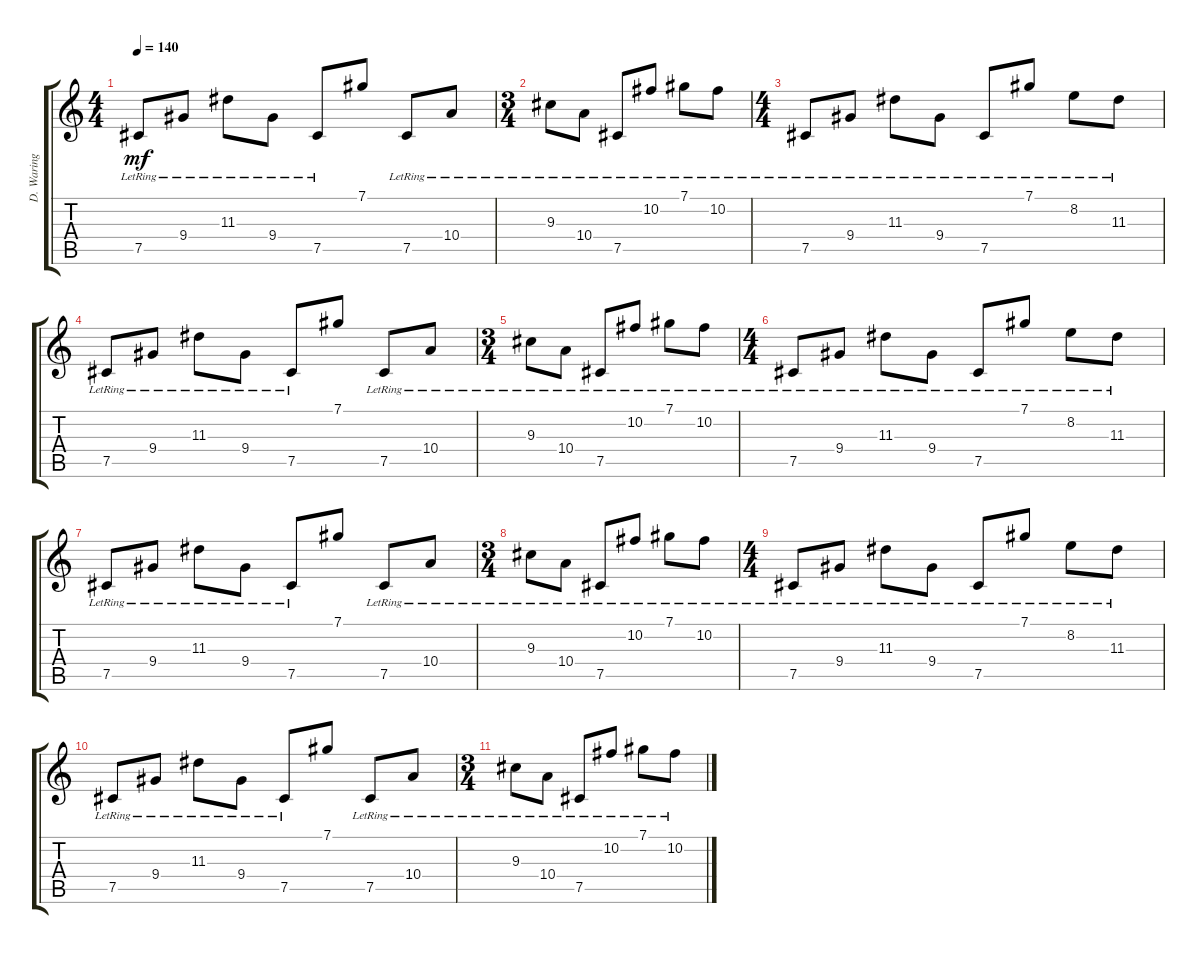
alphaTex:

\track ("D. Waring Gtr." "D. Waring ") {instrument distortionguitar}
\staff {score tabs}
\tuning (Db4 Ab3 E3 B2 Gb2 Db2) {hide}
\ts (4 4)
\tempo 140
\clef g2
\ks c
7.5{lr}.8{dy mf} 9.4{lr}.8 11.3{lr}.8 9.4{lr}.8 7.5{lr}.8 7.1.8 7.5{lr}.8 10.4{lr}.8 |
\ts (3 4)
9.3{lr}.8 10.4{lr}.8 7.5{lr}.8 10.2{lr}.8 7.1{lr}.8 10.2{lr}.8 |
\ts (4 4)
7.5{lr}.8 9.4{lr}.8 11.3{lr}.8 9.4{lr}.8 7.5{lr}.8 7.1{lr}.8 8.2{lr}.8 11.3{lr}.8 |
7.5{lr}.8 9.4{lr}.8 11.3{lr}.8 9.4{lr}.8 7.5{lr}.8 7.1.8 7.5{lr}.8 10.4{lr}.8 |
\ts (3 4)
9.3{lr}.8 10.4{lr}.8 7.5{lr}.8 10.2{lr}.8 7.1{lr}.8 10.2{lr}.8 |
\ts (4 4)
7.5{lr}.8 9.4{lr}.8 11.3{lr}.8 9.4{lr}.8 7.5{lr}.8 7.1{lr}.8 8.2{lr}.8 11.3{lr}.8 |
7.5{lr}.8 9.4{lr}.8 11.3{lr}.8 9.4{lr}.8 7.5{lr}.8 7.1.8 7.5{lr}.8 10.4{lr}.8 |
\ts (3 4)
9.3{lr}.8 10.4{lr}.8 7.5{lr}.8 10.2{lr}.8 7.1{lr}.8 10.2{lr}.8 |
\ts (4 4)
7.5{lr}.8 9.4{lr}.8 11.3{lr}.8 9.4{lr}.8 7.5{lr}.8 7.1{lr}.8 8.2{lr}.8 11.3{lr}.8 |
7.5{lr}.8 9.4{lr}.8 11.3{lr}.8 9.4{lr}.8 7.5{lr}.8 7.1.8 7.5{lr}.8 10.4{lr}.8 |
\ts (3 4)
9.3{lr}.8 10.4{lr}.8 7.5{lr}.8 10.2{lr}.8 7.1{lr}.8 10.2{lr}.8
